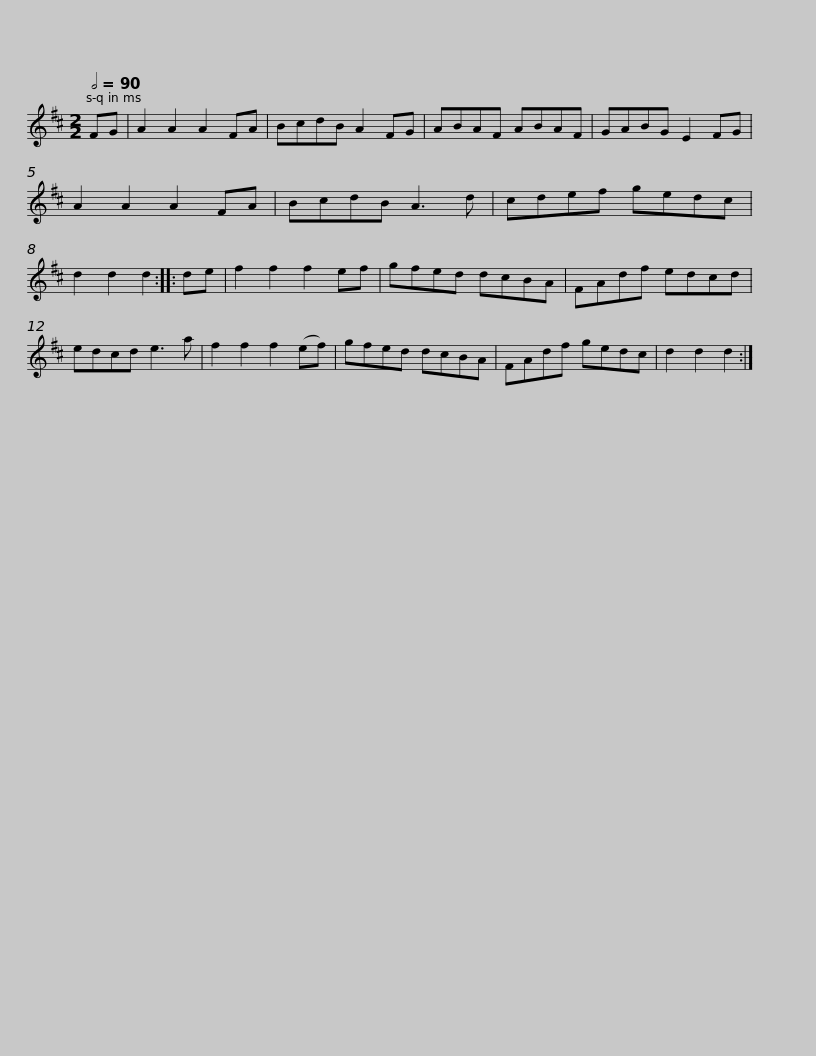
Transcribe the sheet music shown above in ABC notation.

X:1
L:1/8
Q:1/2=90
M:2/2
I:linebreak $
K:D
V:1 treble
V:1
 FG | A2 A2 A2 FA | BcdB A2 FG | ABAF ABAF | GABG E2 FG | %5
 A2 A2 A2 FA | BcdB A3 d |$ cdef gedc | d2 d2 d2 :: de | %10
 f2 f2 f2 ef | gfed dcBA | FAdf edcd | edcd e3 a |$ f2 f2 f2 (ef) | %15
 gfed dcBA | FAdf gedc | d2 d2 d2 :| %18
